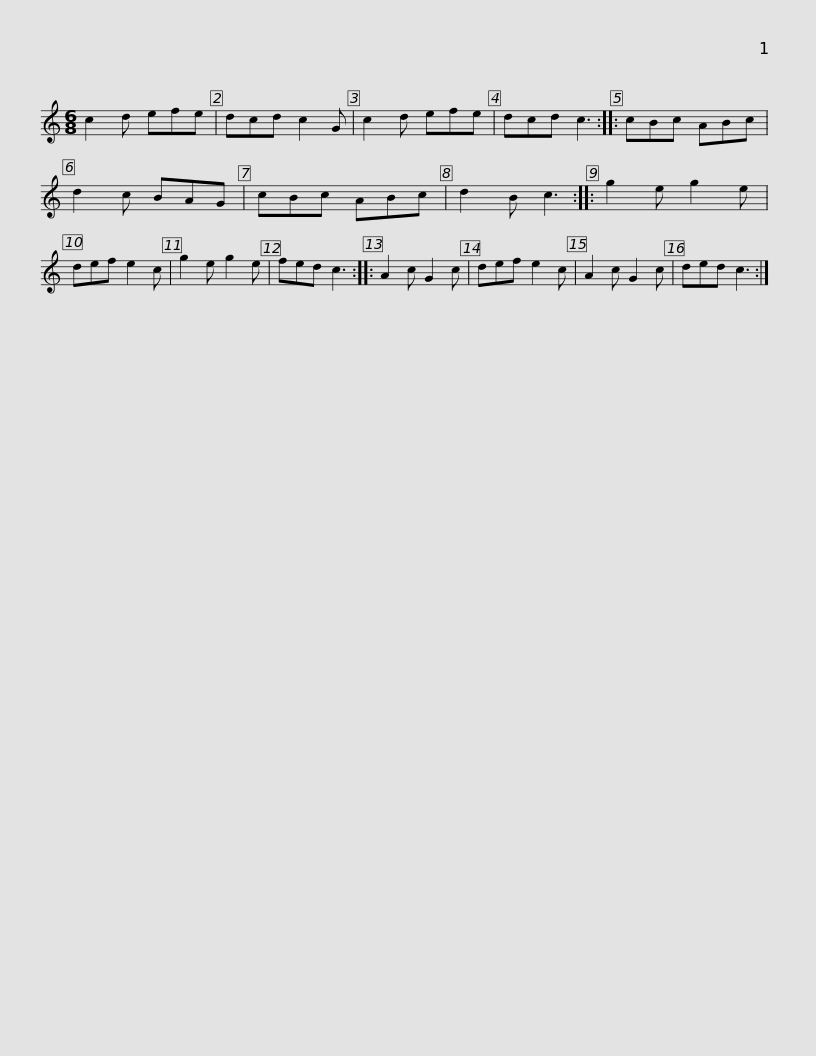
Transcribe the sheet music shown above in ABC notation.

X:1
L:1/8
M:6/8
I:linebreak $
K:C
V:1 treble
V:1
 c2 d efe | dcd c2 G | c2 d efe | dcd c3 :: cBc ABc | %5
 d2 c BAG | cBc ABc | d2 B c3 ::$ g2 e g2 e | def e2 c | %10
 g2 e g2 e | fed c3 :: A2 c G2 c | def e2 c | A2 c G2 c | %15
 ded c3 :| %16
